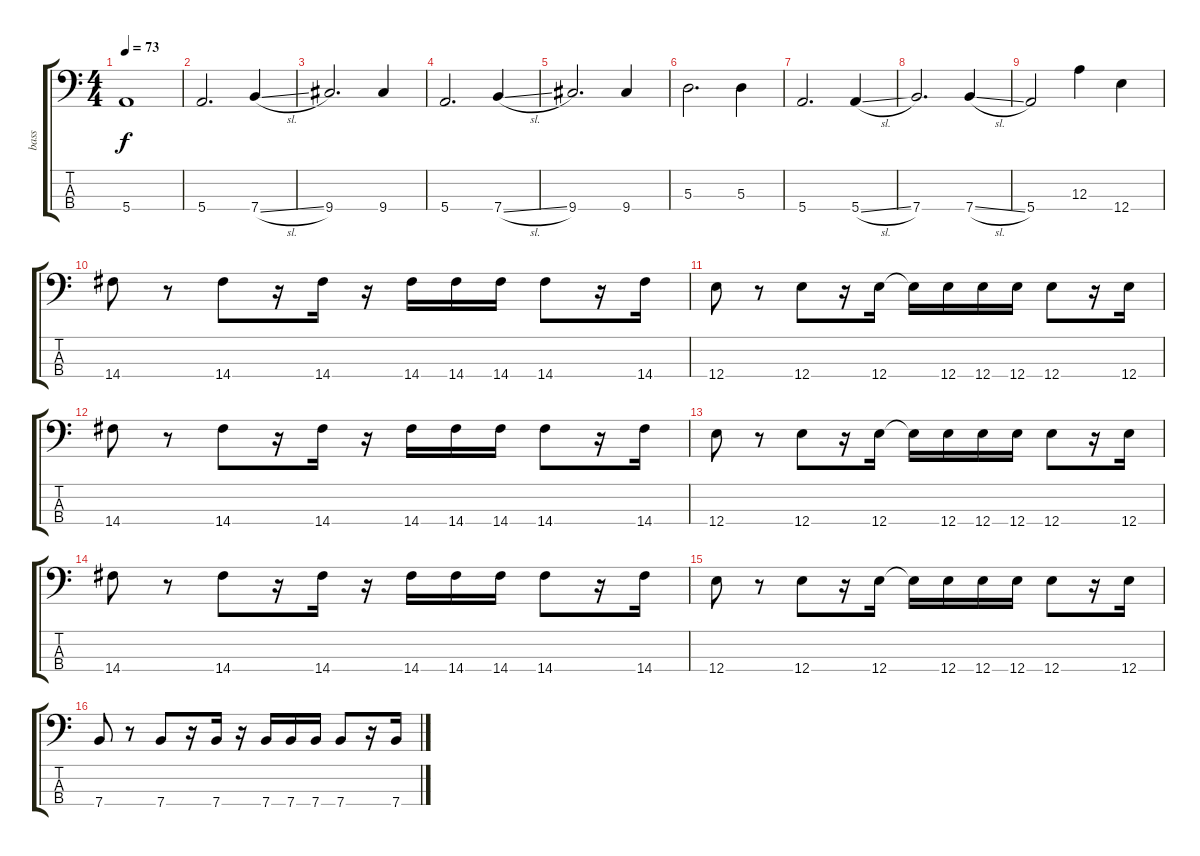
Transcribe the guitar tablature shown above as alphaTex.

\track ("bass" "bass") {instrument electricbassfinger}
\staff {score tabs}
\tuning (G2 D2 A1 E1) {hide}
\ts (4 4)
\tempo 73
\clef f4
\ks c
5.4.1{dy f} |
5.4.2{d} 7.4{sl}.4 |
9.4.2{d} 9.4.4 |
5.4.2{d} 7.4{sl}.4 |
9.4.2{d} 9.4.4 |
5.3.2{d} 5.3.4 |
5.4.2{d} 5.4{sl}.4 |
7.4.2{d} 7.4{sl}.4 |
5.4.2 12.3.4 12.4.4 |
14.4.8 r.8 14.4.8 r.16 14.4.16 r.16 14.4.16 14.4.16 14.4.16 14.4.8 r.16 14.4.16 |
12.4.8 r.8 12.4.8 r.16 12.4.16 12.4{t}.16 12.4.16 12.4.16 12.4.16 12.4.8 r.16 12.4.16 |
14.4.8 r.8 14.4.8 r.16 14.4.16 r.16 14.4.16 14.4.16 14.4.16 14.4.8 r.16 14.4.16 |
12.4.8 r.8 12.4.8 r.16 12.4.16 12.4{t}.16 12.4.16 12.4.16 12.4.16 12.4.8 r.16 12.4.16 |
14.4.8 r.8 14.4.8 r.16 14.4.16 r.16 14.4.16 14.4.16 14.4.16 14.4.8 r.16 14.4.16 |
12.4.8 r.8 12.4.8 r.16 12.4.16 12.4{t}.16 12.4.16 12.4.16 12.4.16 12.4.8 r.16 12.4.16 |
7.4.8 r.8 7.4.8 r.16 7.4.16 r.16 7.4.16 7.4.16 7.4.16 7.4.8 r.16 7.4.16
